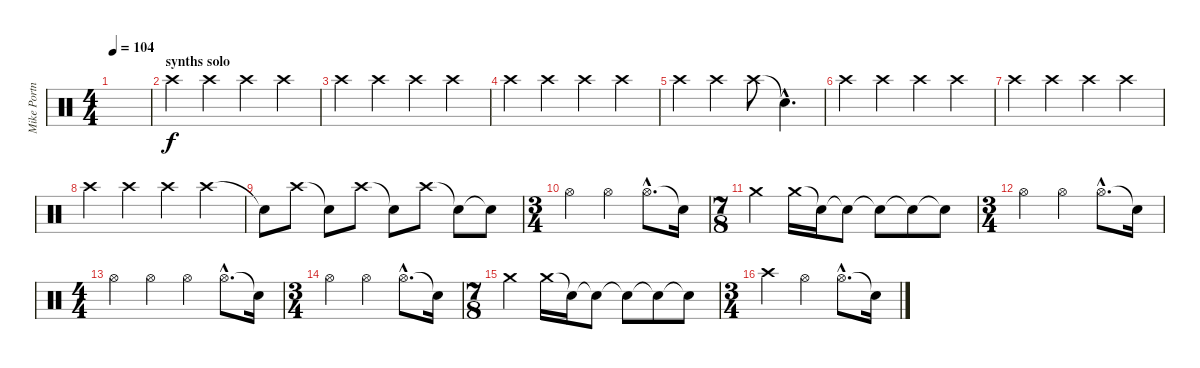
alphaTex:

\track ("Mike Portnoy 2" "Mike Portn") {instrument percussion}
\staff {score}
\articulation defaults
\ts (4 4)
\tempo 104
\clef neutral
\ks c
|
\section ("" "synths solo")
"Crash high (hit)".4 "Crash high (hit)".4 "Crash high (hit)".4 "Crash high (hit)".4 |
"Crash high (hit)".4 "Crash high (hit)".4 "Crash high (hit)".4 "Crash high (hit)".4 |
"Crash high (hit)".4 "Crash high (hit)".4 "Crash high (hit)".4 "Crash high (hit)".4 |
"Crash high (hit)".4 "Crash high (hit)".4 "Crash high (hit)".8 "Snare (hit)"{hac t}.4{d} |
"Crash high (hit)".4 "Crash high (hit)".4 "Crash high (hit)".4 "Crash high (hit)".4 |
"Crash high (hit)".4 "Crash high (hit)".4 "Crash high (hit)".4 "Crash high (hit)".4 |
"Crash high (hit)".4 "Crash high (hit)".4 "Crash high (hit)".4 "Crash high (hit)".4 |
"Snare (hit)"{t}.8 "Crash high (hit)".8 "Snare (hit)"{t}.8 "Crash high (hit)".8 "Snare (hit)"{t}.8 "Crash high (hit)".8 "Snare (hit)"{t}.8 "Snare (hit)"{t}.8 |
\ts (3 4)
"Hi-Hat (open)".4 "Hi-Hat (open)".4 "Hi-Hat (open)"{hac}.8{d} "Snare (hit)"{t}.16 |
\ts (7 8)
"Crash medium (hit)".4 "Crash medium (hit)".16 "Snare (hit)"{t}.16 "Snare (hit)"{t}.8 "Snare (hit)"{t}.8 "Snare (hit)"{t}.8 "Snare (hit)"{t}.8 |
\ts (3 4)
"Hi-Hat (open)".4 "Hi-Hat (open)".4 "Hi-Hat (open)"{hac}.8{d} "Snare (hit)"{t}.16 |
\ts (4 4)
"Hi-Hat (open)".4 "Hi-Hat (open)".4 "Hi-Hat (open)".4 "Hi-Hat (open)"{hac}.8{d} "Snare (hit)"{t}.16 |
\ts (3 4)
"Hi-Hat (open)".4 "Hi-Hat (open)".4 "Hi-Hat (open)"{hac}.8{d} "Snare (hit)"{t}.16 |
\ts (7 8)
"Crash medium (hit)".4 "Crash medium (hit)".16 "Snare (hit)"{t}.16 "Snare (hit)"{t}.8 "Snare (hit)"{t}.8 "Snare (hit)"{t}.8 "Snare (hit)"{t}.8 |
\ts (3 4)
"Crash high (hit)".4 "Hi-Hat (open)".4 "Hi-Hat (open)"{hac}.8{d} "Snare (hit)"{t}.16
